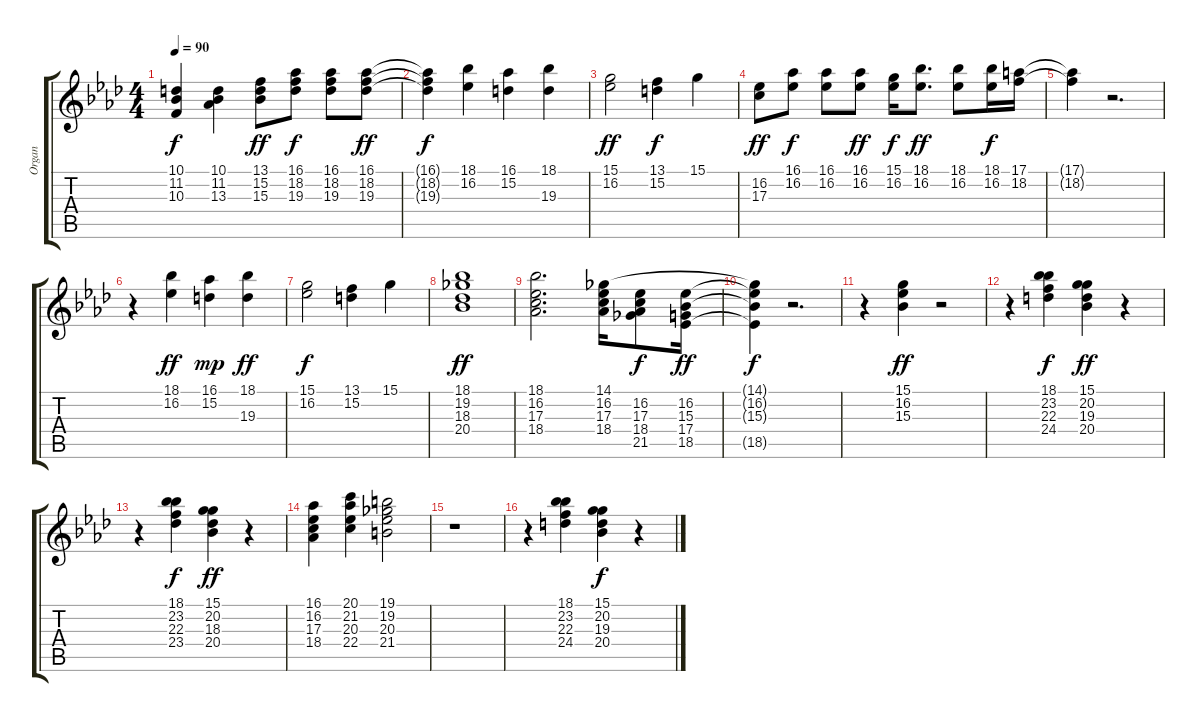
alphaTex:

\track ("Organ" "Organ") {instrument rockorgan}
\staff {score tabs}
\tuning (E4 B3 G3 D3 A2 E2) {hide}
\ts (4 4)
\tempo 90
\clef g2
\ks ab
(10.1 11.2 10.3).4{dy f} (10.1 11.2 13.3).4 (13.1 15.2 15.3).8{dy ff} (16.1 18.2 19.3).8{dy f} (16.1 18.2 19.3).8 (16.1 18.2 19.3).8{dy ff} |
(16.1{t} 18.2{t} 19.3{t}).4{dy f} (18.1 16.2).4 (16.1 15.2).4 (18.1 19.3).4 |
(15.1 16.2).2{dy ff} (13.1 15.2).4{dy f} 15.1.4 |
(16.2 17.3).8{dy ff} (16.1 16.2).8{dy f} (16.1 16.2).8 (16.1 16.2).8{dy ff} (15.1 16.2).16{dy f} (18.1 16.2).8{d dy ff} (18.1 16.2).8 (18.1 16.2).16{dy f} (17.1 18.2).16 |
(17.1{t} 18.2{t}).4 r.2{d} |
r.4 (18.1 16.2).4{dy ff} (16.1 15.2).4{dy mp} (18.1 19.3).4{dy ff} |
(15.1 16.2).2{dy f} (13.1 15.2).4 15.1.4 |
(18.1 19.2 18.3 20.4).1{dy ff} |
(18.1 16.2 17.3 18.4).2{d} (14.1 16.2 17.3 18.4).16 (16.2 17.3 18.4 21.5).8{dy f} (16.2 15.3 17.4 18.5).16{dy ff} |
(14.1{t} 16.2{t} 15.3{t} 18.5{t}).4{dy f} r.2{d} |
r.4 (15.1 16.2 15.3).4{dy ff} r.2 |
r.4 (18.1 23.2 22.3 24.4).4{dy f} (15.1 20.2 19.3 20.4).4{dy ff} r.4 |
r.4 (18.1 23.2 22.3 23.4).4{dy f} (15.1 20.2 18.3 20.4).4{dy ff} r.4 |
(16.1 16.2 17.3 18.4).4 (20.1 21.2 20.3 22.4).4 (19.1 19.2 20.3 21.4).2 |
r.1 |
r.4 (18.1 23.2 22.3 24.4).4 (15.1 20.2 19.3 20.4).4{dy f} r.4
